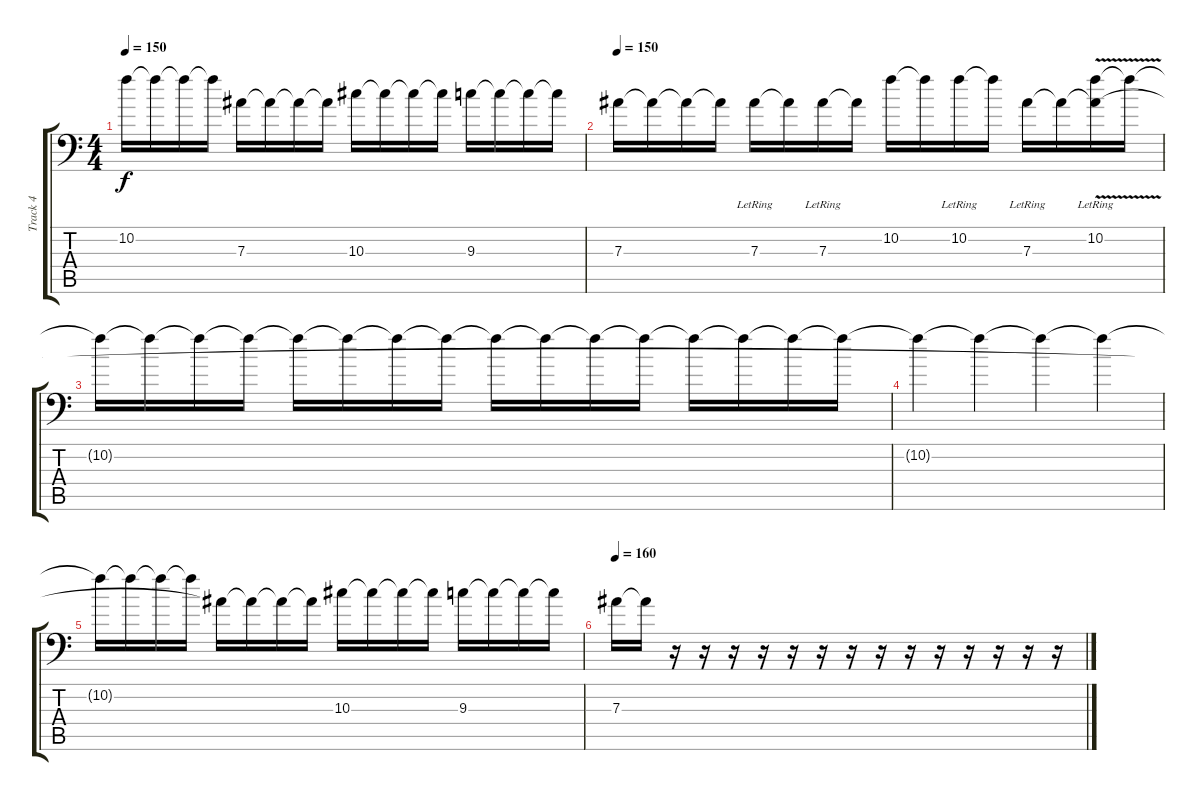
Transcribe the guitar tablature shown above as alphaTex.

\track ("Track 4" "Track 4") {instrument distortionguitar}
\staff {score tabs}
\tuning (C4 G3 Eb3 Bb2 F2 Bb1) {hide}
\ts (4 4)
\tempo 150
\clef f4
\ks c
10.2{t}.16{dy f} 10.2{t}.16 10.2{t}.16 10.2{t}.16 7.3{t}.16 7.3{t}.16 7.3{t}.16 7.3{t}.16 10.3.16 10.3{t}.16 10.3{t}.16 10.3{t}.16 9.3.16 9.3{t}.16 9.3{t}.16 9.3{t}.16 |
\tempo 150
7.3.16 7.3{t}.16 7.3{t}.16 7.3{t}.16 7.3{lr}.16 7.3{t}.16 7.3{lr}.16 7.3{t}.16 10.2.16 10.2{t}.16 10.2{lr}.16 10.2{t}.16 7.3{lr}.16 7.3{t}.16 (10.2{v lr} 7.3{t}).16 10.2{t}.16 |
10.2{t}.16 10.2{t}.16 10.2{t}.16 10.2{t}.16 10.2{t}.16 10.2{t}.16 10.2{t}.16 10.2{t}.16 10.2{t}.16 10.2{t}.16 10.2{t}.16 10.2{t}.16 10.2{t}.16 10.2{t}.16 10.2{t}.16 10.2{t}.16 |
10.2{t}.4 10.2{t}.4 10.2{t}.4 10.2{t}.4 |
10.2{t}.16 10.2{t}.16 10.2{t}.16 10.2{t}.16 7.3{t}.16 7.3{t}.16 7.3{t}.16 7.3{t}.16 10.3.16 10.3{t}.16 10.3{t}.16 10.3{t}.16 9.3.16 9.3{t}.16 9.3{t}.16 9.3{t}.16 |
\tempo 160
7.3.16 7.3{t}.16 r.16 r.16 r.16 r.16 r.16 r.16 r.16 r.16 r.16 r.16 r.16 r.16 r.16 r.16
